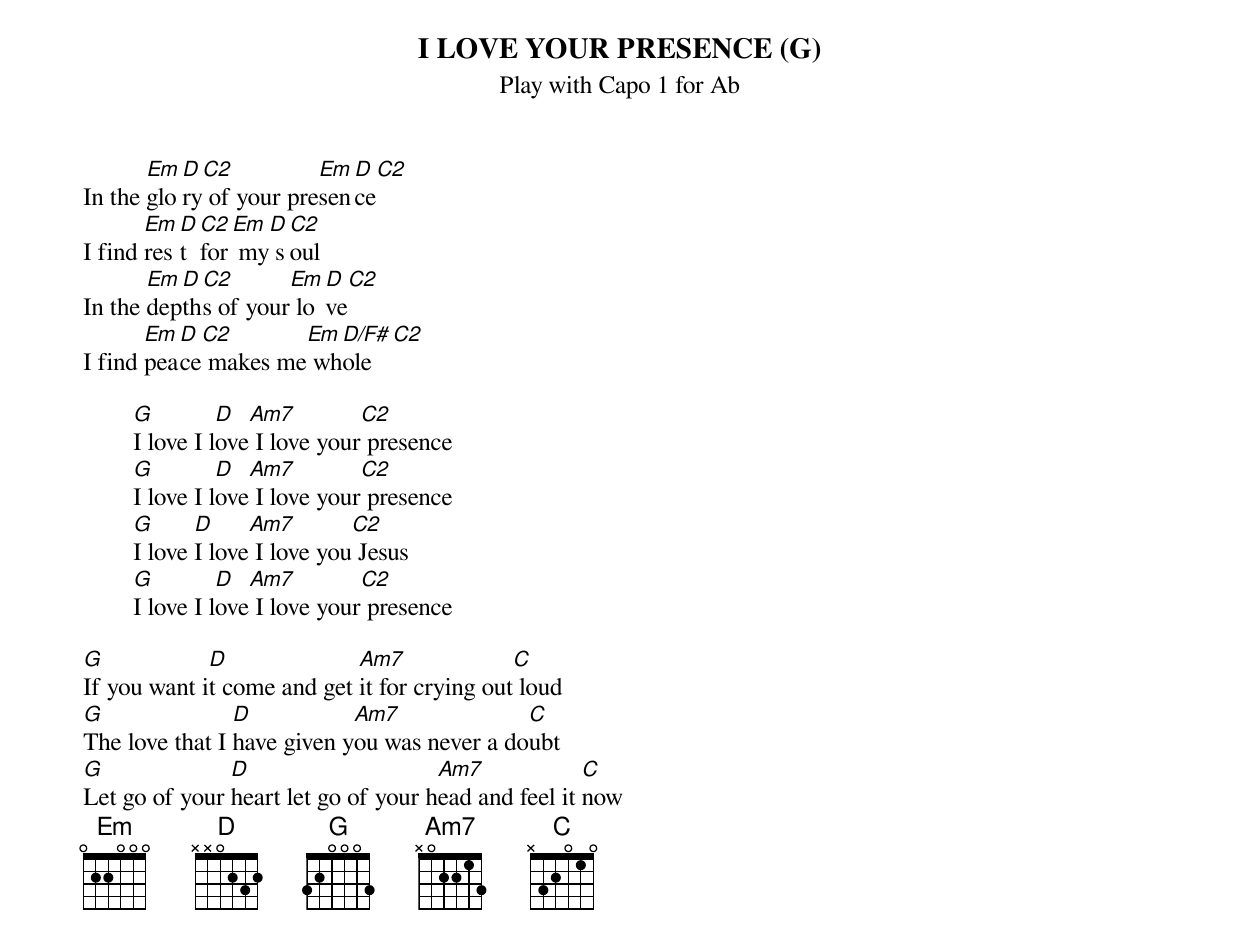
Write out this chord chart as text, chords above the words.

I LOVE YOUR PRESENCE (G)
Play with Capo 1 for Ab

       Em D C2          Em D C2
In the glory of your presence
       Em D C2 Em D C2
I find rest for my soul
       Em D C2       Em D C2
In the depths of your love
       Em D C2       Em D/F# C2
I find peace makes me whole

	G         D  Am7         C2
	I love I love I love your presence
	G         D  Am7         C2
	I love I love I love your presence
	G      D     Am7        C2
	I love I love I love you Jesus
	G         D  Am7         C2
	I love I love I love your presence

G            D              Am7              C
If you want it come and get it for crying out loud
G               D           Am7              C
The love that I have given you was never a doubt
G              D                     Am7             C
Let go of your heart let go of your head and feel it now
